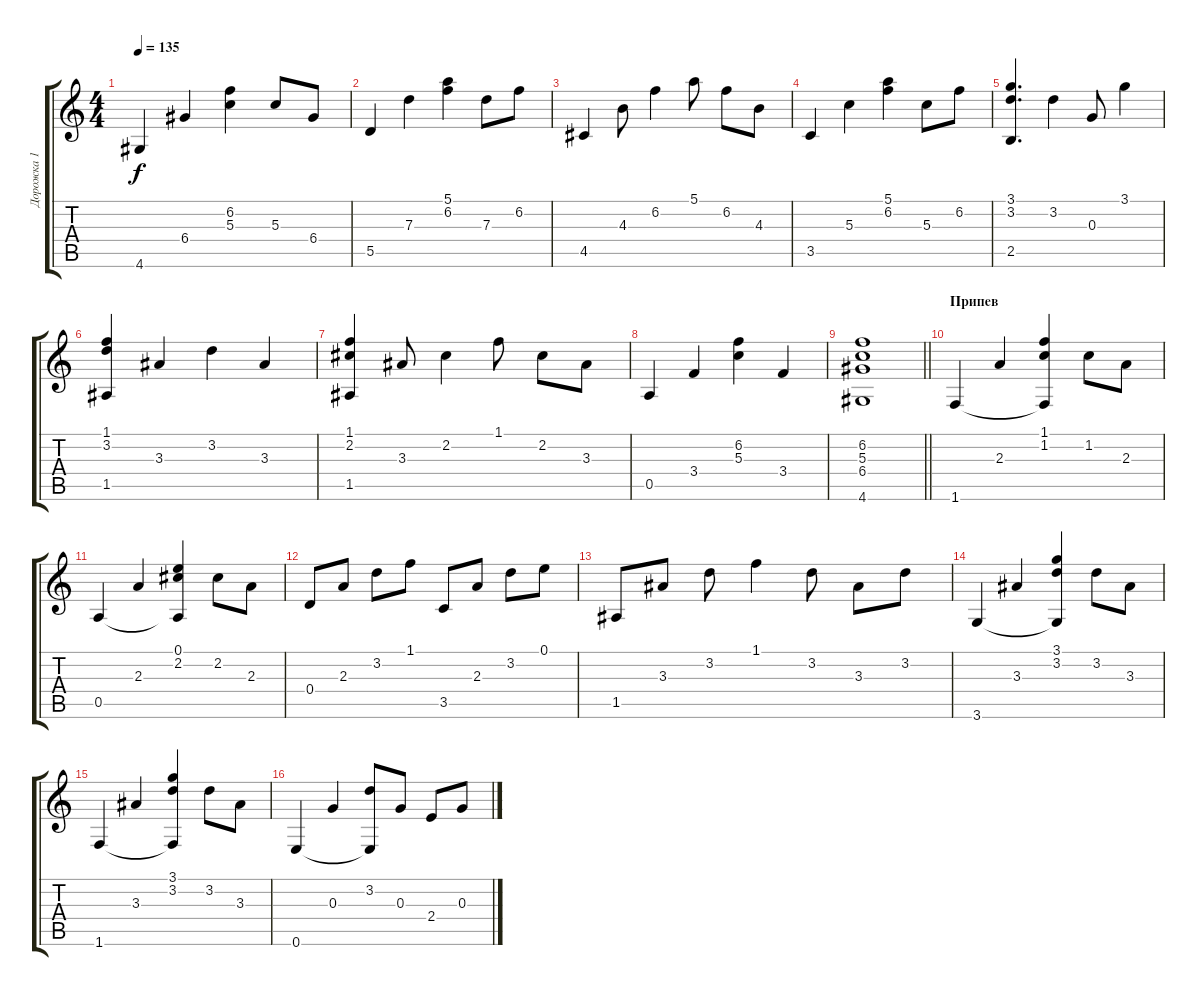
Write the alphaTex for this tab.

\track ("Дорожка 1" "Дорожка 1") {instrument acousticguitarsteel}
\staff {score tabs}
\tuning (E4 B3 G3 D3 A2 E2) {hide}
\ts (4 4)
\tempo 135
\clef g2
\ks c
4.6.4{dy f} 6.4.4 (6.2 5.3).4 5.3.8 6.4.8 |
5.5.4 7.3.4 (5.1 6.2).4 7.3.8 6.2.8 |
4.5.4 4.3.8 6.2.4 5.1.8 6.2.8 4.3.8 |
3.5.4 5.3.4 (5.1 6.2).4 5.3.8 6.2.8 |
(3.1 3.2 2.5).4{d} 3.2.4 0.3.8 3.1.4 |
(1.1 3.2 1.5).4 3.3.4 3.2.4 3.3.4 |
(1.1 2.2 1.5).4 3.3.8 2.2.4 1.1.8 2.2.8 3.3.8 |
0.5.4 3.4.4 (6.2 5.3).4 3.4.4 |
\barLineRight lightlight
(6.2 5.3 6.4 4.6).1 |
\section ("" "Припев")
1.6.4 2.3.4 (1.1 1.2 1.6{t}).4 1.2.8 2.3.8 |
0.5.4 2.3.4 (0.1 2.2 0.5{t}).4 2.2.8 2.3.8 |
0.4.8 2.3.8 3.2.8 1.1.8 3.5.8 2.3.8 3.2.8 0.1.8 |
1.5.8 3.3.8 3.2.8 1.1.4 3.2.8 3.3.8 3.2.8 |
3.6.4 3.3.4 (3.1 3.2 3.6{t}).4 3.2.8 3.3.8 |
1.6.4 3.3.4 (3.1 3.2 1.6{t}).4 3.2.8 3.3.8 |
0.6.4 0.3.4 (3.2 0.6{t}).8 0.3.8 2.4.8 0.3.8
